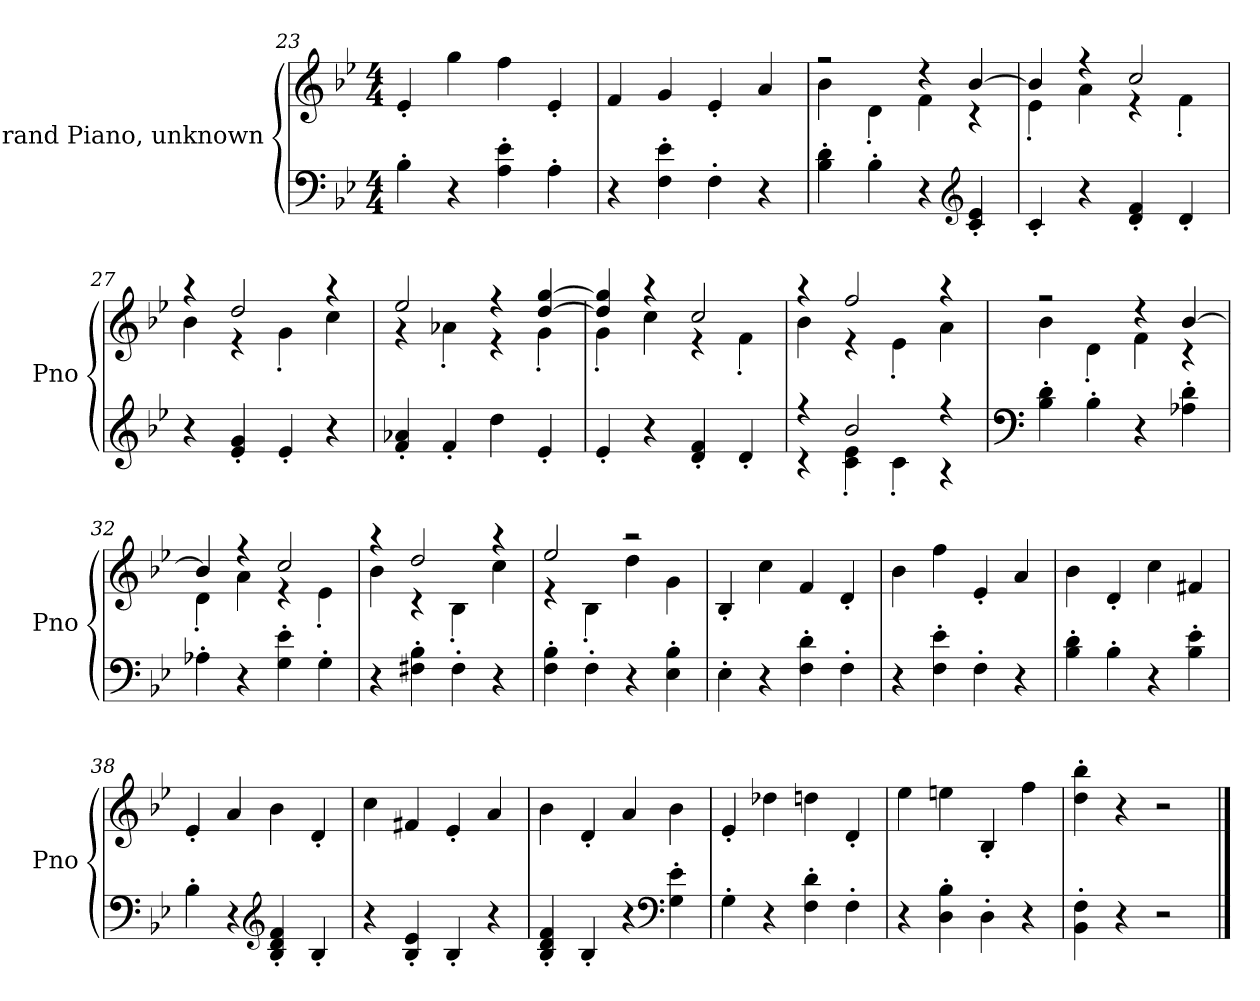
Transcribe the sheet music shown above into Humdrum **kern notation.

**kern	**kern
*part1	*part1
*staff2	*staff1
*I"Grand Piano, unknown	*
*I'Pno	*
*clefF4	*clefG2
*k[b-e-]	*k[b-e-]
*M4/4	*M4/4
=23	=23
4B-'\	4e-'/
4r	4gg\
4A\' 4e-\'	4ff\
4A'\	4e-'/
!!LO:LB:g=z
=24	=24
4r	4f/
4F\' 4e-\'	4g/
4F'\	4e-'/
4r	4a/
=25	=25
*	*^
4B-\' 4d\'	2r	4b-\
4B-'\	.	4d'\
4r	4r	4f\
*clefG2	*	*
4c/' 4e-/'	[4b-/	4r
=26	=26	=26
4c'/	4b-/]	4e-'\
4r	4r	4a\
4d/' 4f/'	2cc/	4r
4d'/	.	4f'\
=27	=27	=27
4r	4r	4b-\
4e-/' 4g/'	2dd/	4r
4e-'/	.	4g'\
4r	4r	4cc\
=28	=28	=28
4f/' 4a-X/'	2ee-/	4r
4f'/	.	4a-X'\
4dd\	4r	4r
4e-'/	[4dd/ [4gg/	4g'\
=29	=29	=29
4e-'/	4dd/] 4gg/]	4g'\
4r	4r	4cc\
4d/' 4f/'	2cc/	4r
4d'/	.	4f'\
=30	=30	=30
*^	*	*
4r	4r	4r	4b-\
2b-/	4c\' 4e-\'	2ff/	4r
.	4c'\	.	4e-'\
4r	4r	4r	4a\
*v	*v	*	*
=31	=31	=31
*clefF4	*	*
4B-\' 4d\'	2r	4b-\
4B-'\	.	4d'\
4r	4r	4f\
4A-X\' 4d\'	[4b-/	4r
!!LO:LB:g=z	!!
=32	=32	=32
4A-X'\	4b-/]	4d'\
4r	4r	4a\
4G\' 4e-\'	2cc/	4r
4G'\	.	4e-'\
=33	=33	=33
4r	4r	4b-\
4F#X\' 4B-\'	2dd/	4r
4F#'\	.	4B-'\
4r	4r	4cc\
=34	=34	=34
4F\' 4B-\'	2ee-/	4r
4F'\	.	4B-'\
4r	2r	4dd\
4E-\' 4B-\'	.	4g\
*	*v	*v
=35	=35
4E-'\	4B-'/
4r	4cc\
4F\' 4d\'	4f/
4F'\	4d'/
=36	=36
4r	4b-\
4F\' 4e-\'	4ff\
4F'\	4e-'/
4r	4a/
=37	=37
4B-\' 4d\'	4b-\
4B-'\	4d'/
4r	4cc\
4B-\' 4e-\'	4f#X/
=38	=38
4B-'\	4e-'/
4r	4a/
*clefG2	*
4B-/' 4d/' 4f/'	4b-\
4B-'/	4d'/
=39	=39
4r	4cc\
4B-/' 4e-/'	4f#X/
4B-'/	4e-'/
4r	4a/
!!LO:LB:g=z
=40	=40
4B-/' 4d/' 4f/'	4b-\
4B-'/	4d'/
4r	4a/
*clefF4	*
4G\' 4e-\'	4b-\
=41	=41
4G'\	4e-'/
4r	4dd-X\
4F\' 4d\'	4ddn\
4F'\	4d'/
=42	=42
4r	4ee-\
4D\' 4B-\'	4een\
4D'\	4B-'/
4r	4ff\
=43	=43
4BB-\' 4F\'	4dd\' 4bb-\'
4r	4r
2r	2r
==	==
*-	*-
